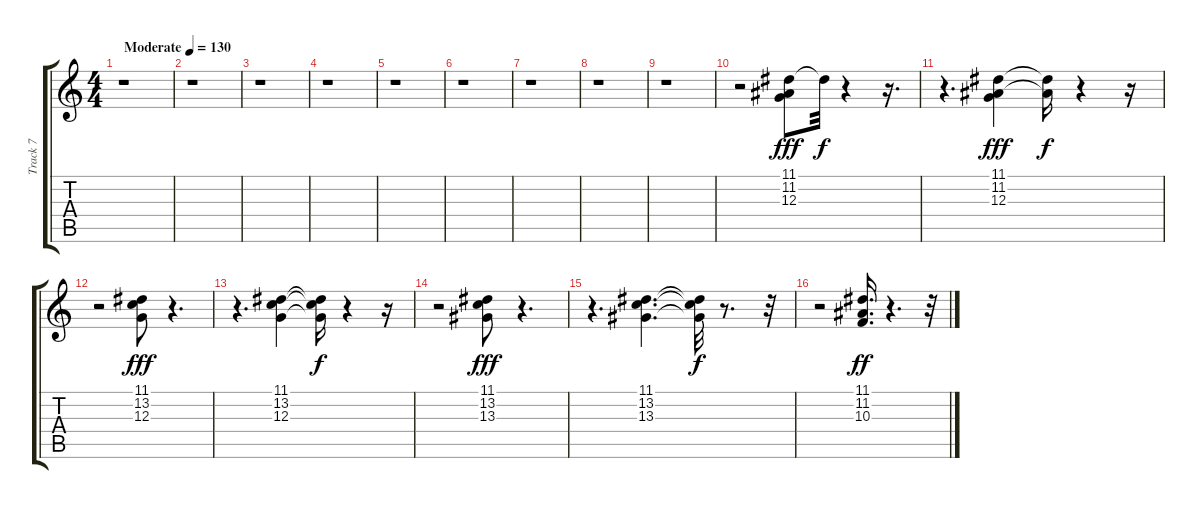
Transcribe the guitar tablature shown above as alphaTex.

\track ("Track 7" "Track 7") {instrument voiceoohs}
\staff {score tabs}
\tuning (E4 B3 G3 D3 A2 E2) {hide}
\ts (4 4)
\tempo (130 "Moderate")
\clef g2
\ks c
r.1{dy fff instrument voiceoohs} |
r.1 |
r.1 |
r.1 |
r.1 |
r.1 |
r.1 |
r.1 |
r.1 |
r.2 (11.1 11.2 12.3).8{instrument voiceoohs} 11.1{t}.32{dy f} r.4 r.16{d} |
r.4{d} (11.1 11.2 12.3).4{dy fff} (11.1{t} 11.2{t}).16{dy f} r.4 r.16 |
r.2 (11.1 13.2 12.3).8{dy fff} r.4{d} |
r.4{d} (11.1 13.2 12.3).4 (11.1{t} 13.2{t} 12.3{t}).16{dy f} r.4 r.16 |
r.2 (11.1 13.2 13.3).8{dy fff} r.4{d} |
r.4{d} (11.1 13.2 13.3).4{d} (11.1{t} 13.2{t} 13.3{t}).32{dy f} r.8{d} r.32 |
r.2 (11.1 11.2 10.3).16{d dy ff} r.4{d} r.32
